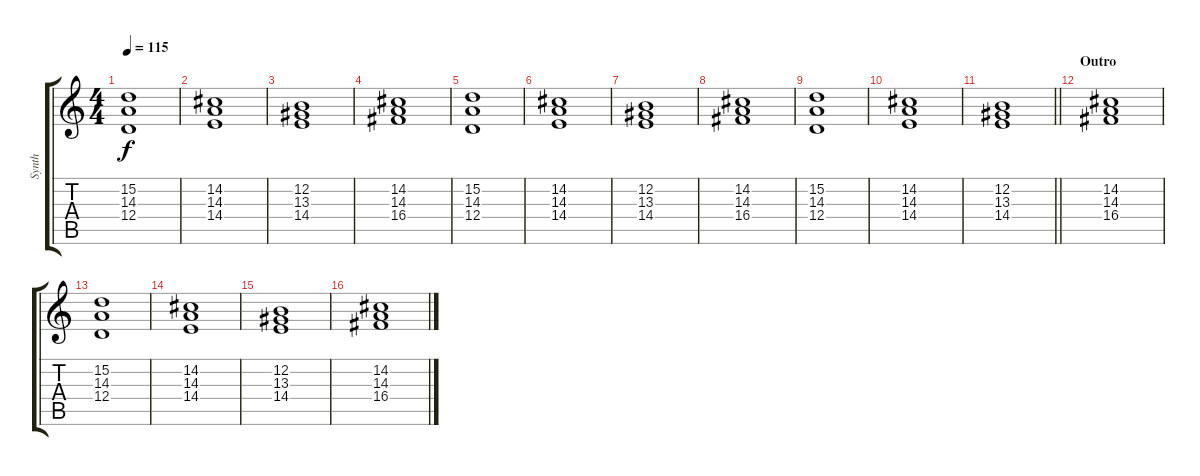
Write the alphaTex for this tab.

\track ("Synth" "Synth") {instrument stringensemble1}
\staff {score tabs}
\tuning (E4 B3 G3 D3 A2 E2) {hide}
\ts (4 4)
\tempo 115
\clef g2
\ks c
(15.2 14.3 12.4).1{dy f} |
(14.2 14.3 14.4).1 |
(12.2 13.3 14.4).1 |
(14.2 14.3 16.4).1 |
(15.2 14.3 12.4).1 |
(14.2 14.3 14.4).1 |
(12.2 13.3 14.4).1 |
(14.2 14.3 16.4).1 |
(15.2 14.3 12.4).1 |
(14.2 14.3 14.4).1 |
\barLineRight lightlight
(12.2 13.3 14.4).1 |
\section ("" "Outro")
(14.2 14.3 16.4).1 |
(15.2 14.3 12.4).1 |
(14.2 14.3 14.4).1 |
(12.2 13.3 14.4).1 |
(14.2 14.3 16.4).1
